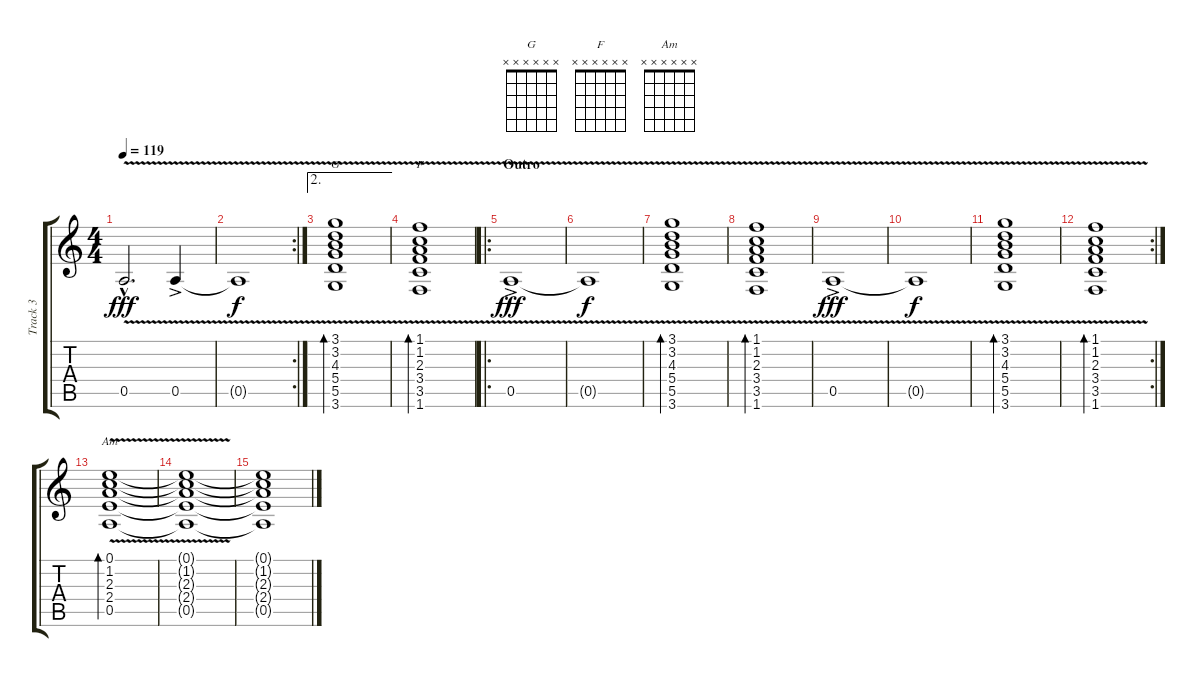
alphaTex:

\track ("Track 3" "Track 3") {instrument electricguitarclean}
\staff {score tabs}
\tuning (E4 B3 G3 D3 A2 E2) {hide}
\chord ("G" x x x x x x)
\chord ("F" x x x x x x)
\chord ("Am" x x x x x x)
\ts (4 4)
\tempo 119
\clef g2
\ks c
0.5{v hac}.2{d dy fff} 0.5{v ac}.4 |
\rc 2
0.5{t}.1{dy f} |
\ae 2
(3.1 3.2 4.3 5.4 5.5 3.6{v}).1{bd 30 ch "G"} |
(1.1 1.2 2.3 3.4 3.5 1.6{v}).1{bd 30 ch "F"} |
\ro
\section ("" "Outro")
0.5{v ac}.1{dy fff} |
0.5{t}.1{dy f} |
(3.1 3.2 4.3 5.4 5.5 3.6{v}).1{bd 30} |
(1.1 1.2 2.3 3.4 3.5 1.6{v}).1{bd 30} |
0.5{v ac}.1{dy fff} |
0.5{t}.1{dy f} |
(3.1 3.2 4.3 5.4 5.5 3.6{v}).1{bd 30} |
\rc 2
(1.1 1.2 2.3 3.4 3.5 1.6{v}).1{bd 30} |
(0.1 1.2 2.3 2.4 0.5{v}).1{bd 60 ch "Am"} |
(0.1{t} 1.2{t} 2.3{t} 2.4{t} 0.5{t}).1{volume 0} |
(0.1{t} 1.2{t} 2.3{t} 2.4{t} 0.5{t}).1
